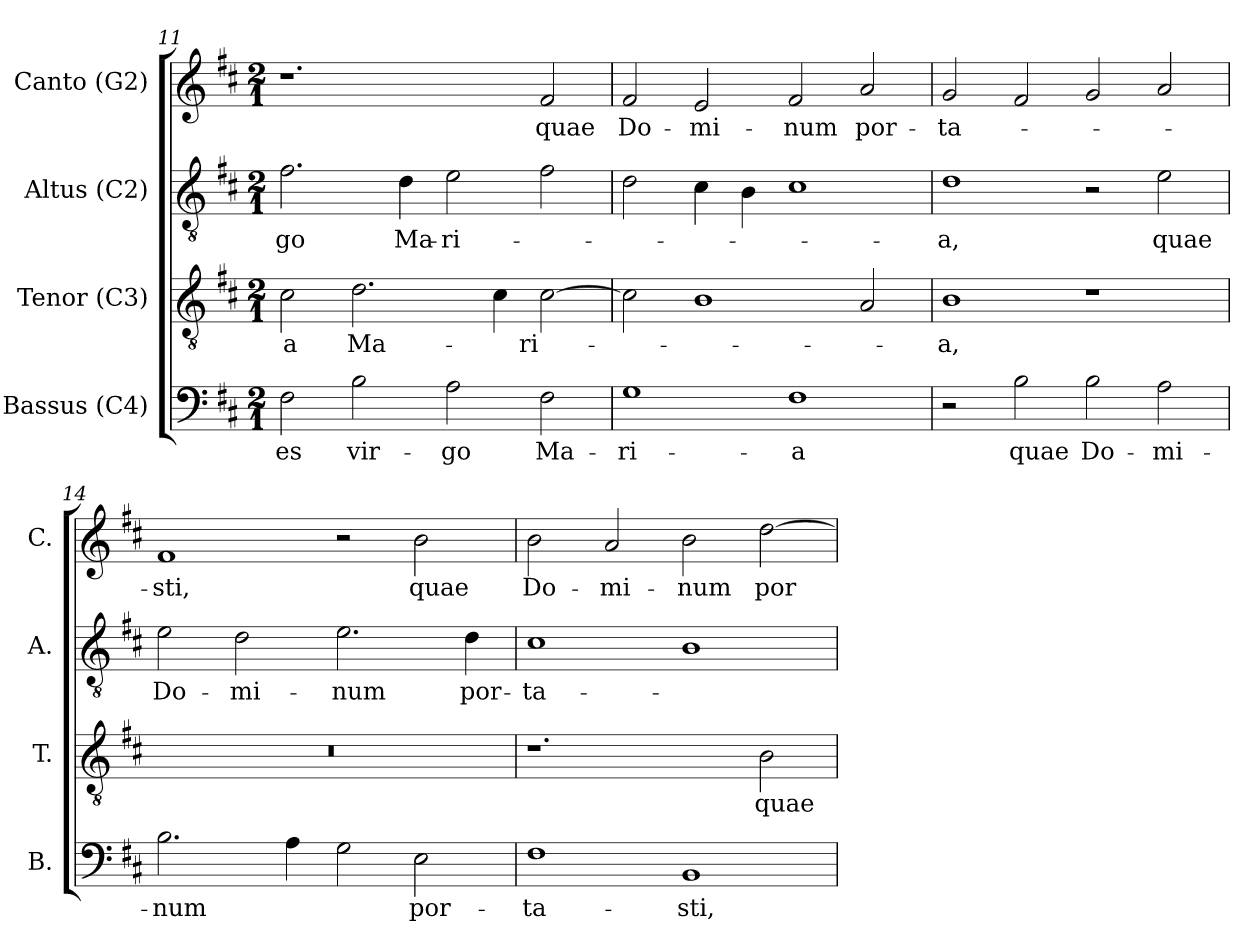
**kern	**text	**kern	**text	**kern	**text	**kern	**text
*part4	*part4	*part3	*part3	*part2	*part2	*part1	*part1
*staff4	*staff4	*staff3	*staff3	*staff2	*staff2	*staff1	*staff1
*I"Bassus (C4)	*	*I"Tenor (C3)	*	*I"Altus (C2)	*	*I"Canto (G2)	*
*I'B.	*	*I'T.	*	*I'A.	*	*I'C.	*
*clefF4	*	*clefGv2	*	*clefGv2	*	*clefG2	*
*	*	*ITrd7c12	*	*ITrd7c12	*	*	*
*k[f#c#]	*	*k[f#c#]	*	*k[f#c#]	*	*k[f#c#]	*
*D:	*	*D:	*	*D:	*	*D:	*
*M2/1	*	*M2/1	*	*M2/1	*	*M2/1	*
=11	=11	=11	=11	=11	=11	=11	=11
!	!LO:LY:b:color=#000000	!	!	!	!	!	!
!	!	!	!LO:LY:b:color=#000000	!	!	!	!
!	!	!	!	!	!LO:LY:b:color=#000000	!	!
2F#i\	es	2C#i\	-a	2.F#i\	-go	1.r	.
!	!LO:LY:b:color=#000000	!	!	!	!	!	!
!	!	!	!LO:LY:b:color=#000000	!	!	!	!
2Bi\	vir-	2.Di\	Ma-	.	.	.	.
!	!	!	!	!	!LO:LY:b:color=#000000	!	!
.	.	.	.	4Di\	Ma-	.	.
!	!LO:LY:b:color=#000000	!	!	!	!	!	!
!	!	!	!	!	!LO:LY:b:color=#000000	!	!
2Ai\	-go	.	.	2Ei\	-ri-	.	.
.	.	4C#i\	.	.	.	.	.
!	!LO:LY:b:color=#000000	!	!	!	!	!	!
!	!	!	!LO:LY:b:color=#000000	!	!	!	!
!	!	!	!	!	!	!	!LO:LY:b:color=#000000
2F#i\	Ma-	[2C#i\	-ri-	2F#i\	.	2f#i/	quae
=12	=12	=12	=12	=12	=12	=12	=12
!	!LO:LY:b:color=#000000	!	!	!	!	!	!
!	!	!	!	!	!	!	!LO:LY:b:color=#000000
1Gi	-ri-	2C#i\]	.	2Di\	.	2f#i/	Do-
!	!	!	!	!	!	!	!LO:LY:b:color=#000000
.	.	1BBi	.	4C#i\	.	2ei/	-mi-
.	.	.	.	4BBi\	.	.	.
!	!LO:LY:b:color=#000000	!	!	!	!	!	!
!	!	!	!	!	!	!	!LO:LY:b:color=#000000
1F#i	-a	.	.	1C#i	.	2f#i/	-num
!	!	!	!	!	!	!	!LO:LY:b:color=#000000
.	.	2AAi/	.	.	.	2ai/	por-
=13	=13	=13	=13	=13	=13	=13	=13
!	!	!	!LO:LY:b:color=#000000	!	!	!	!
!	!	!	!	!	!LO:LY:b:color=#000000	!	!
!	!	!	!	!	!	!	!LO:LY:b:color=#000000
2r	.	1BBi	-a,	1Di	-a,	2gi/	-ta-
!	!LO:LY:b:color=#000000	!	!	!	!	!	!
2Bi\	quae	.	.	.	.	2f#i/	.
!	!LO:LY:b:color=#000000	!	!	!	!	!	!
2Bi\	Do-	1r	.	2r	.	2gi/	.
!	!LO:LY:b:color=#000000	!	!	!	!	!	!
!	!	!	!	!	!LO:LY:b:color=#000000	!	!
2Ai\	-mi-	.	.	2Ei\	quae	2ai/	.
=14	=14	=14	=14	=14	=14	=14	=14
!	!LO:LY:b:color=#000000	!LO:N:vis=1	!	!	!	!	!
!	!	!	!	!	!LO:LY:b:color=#000000	!	!
!	!	!	!	!	!	!	!LO:LY:b:color=#000000
2.Bi\	-num	0r	.	2Ei\	Do-	1f#i	-sti,
!	!	!	!	!	!LO:LY:b:color=#000000	!	!
.	.	.	.	2Di\	-mi-	.	.
4Ai\	.	.	.	.	.	.	.
!	!	!	!	!	!LO:LY:b:color=#000000	!	!
2Gi\	.	.	.	2.Ei\	-num	2r	.
!	!LO:LY:b:color=#000000	!	!	!	!	!	!
!	!	!	!	!	!	!	!LO:LY:b:color=#000000
2Ei\	por-	.	.	.	.	2bi\	quae
!	!	!	!	!	!LO:LY:b:color=#000000	!	!
.	.	.	.	4Di\	por-	.	.
!!LO:LB:g=z
=15	=15	=15	=15	=15	=15	=15	=15
!	!LO:LY:b:color=#000000	!	!	!	!	!	!
!	!	!	!	!	!LO:LY:b:color=#000000	!	!
!	!	!	!	!	!	!	!LO:LY:b:color=#000000
1F#i	-ta-	1.r	.	1C#i	-ta-	2bi\	Do-
!	!	!	!	!	!	!	!LO:LY:b:color=#000000
.	.	.	.	.	.	2ai/	-mi-
!	!LO:LY:b:color=#000000	!	!	!	!	!	!
!	!	!	!	!	!	!	!LO:LY:b:color=#000000
1BBi	-sti,	.	.	1BBi	.	2bi\	-num
!	!	!	!LO:LY:b:color=#000000	!	!	!	!
!	!	!	!	!	!	!	!LO:LY:b:color=#000000
.	.	2BBi\	quae	.	.	[2ddi\	por-
=	=	=	=	=	=	=	=
*-	*-	*-	*-	*-	*-	*-	*-
